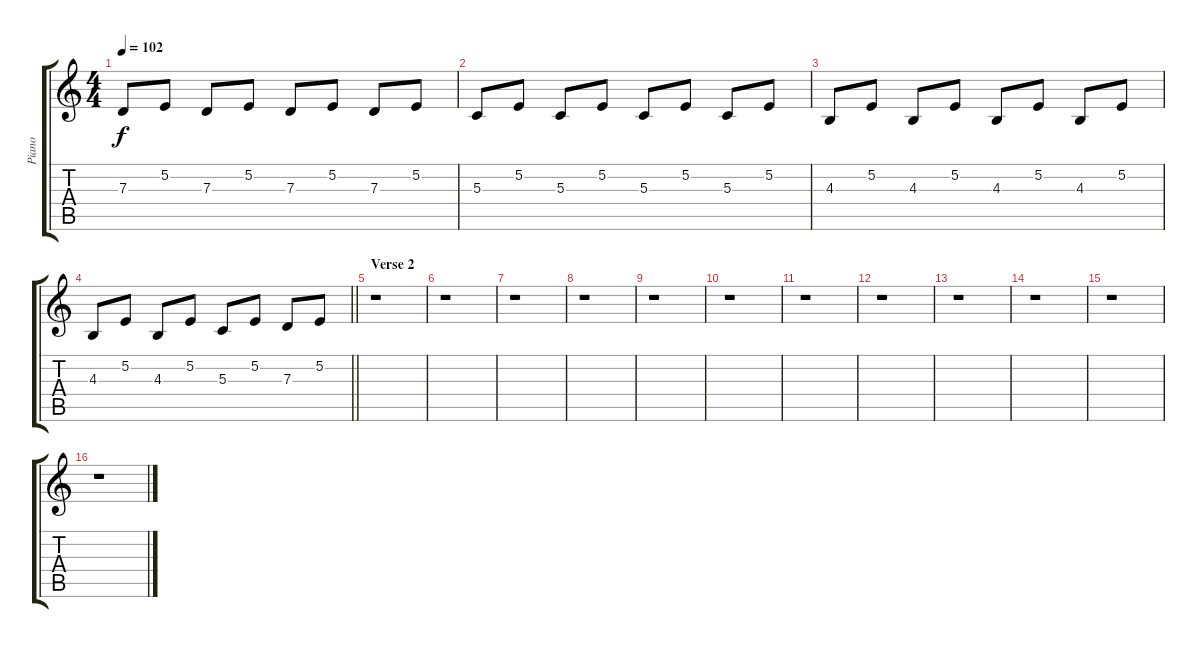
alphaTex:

\track ("Piano" "Piano") {instrument acousticgrandpiano}
\staff {score tabs}
\tuning (E4 B3 G3 D3 A2 E2) {hide}
\ts (4 4)
\tempo 102
\clef g2
\ks c
7.3.8{dy f} 5.2.8 7.3.8 5.2.8 7.3.8 5.2.8 7.3.8 5.2.8 |
5.3.8 5.2.8 5.3.8 5.2.8 5.3.8 5.2.8 5.3.8 5.2.8 |
4.3.8 5.2.8 4.3.8 5.2.8 4.3.8 5.2.8 4.3.8 5.2.8 |
\barLineRight lightlight
4.3.8 5.2.8 4.3.8 5.2.8 5.3.8 5.2.8 7.3.8 5.2.8 |
\section ("" "Verse 2")
r.1 |
r.1 |
r.1 |
r.1 |
r.1 |
r.1 |
r.1 |
r.1 |
r.1 |
r.1 |
r.1 |
r.1
